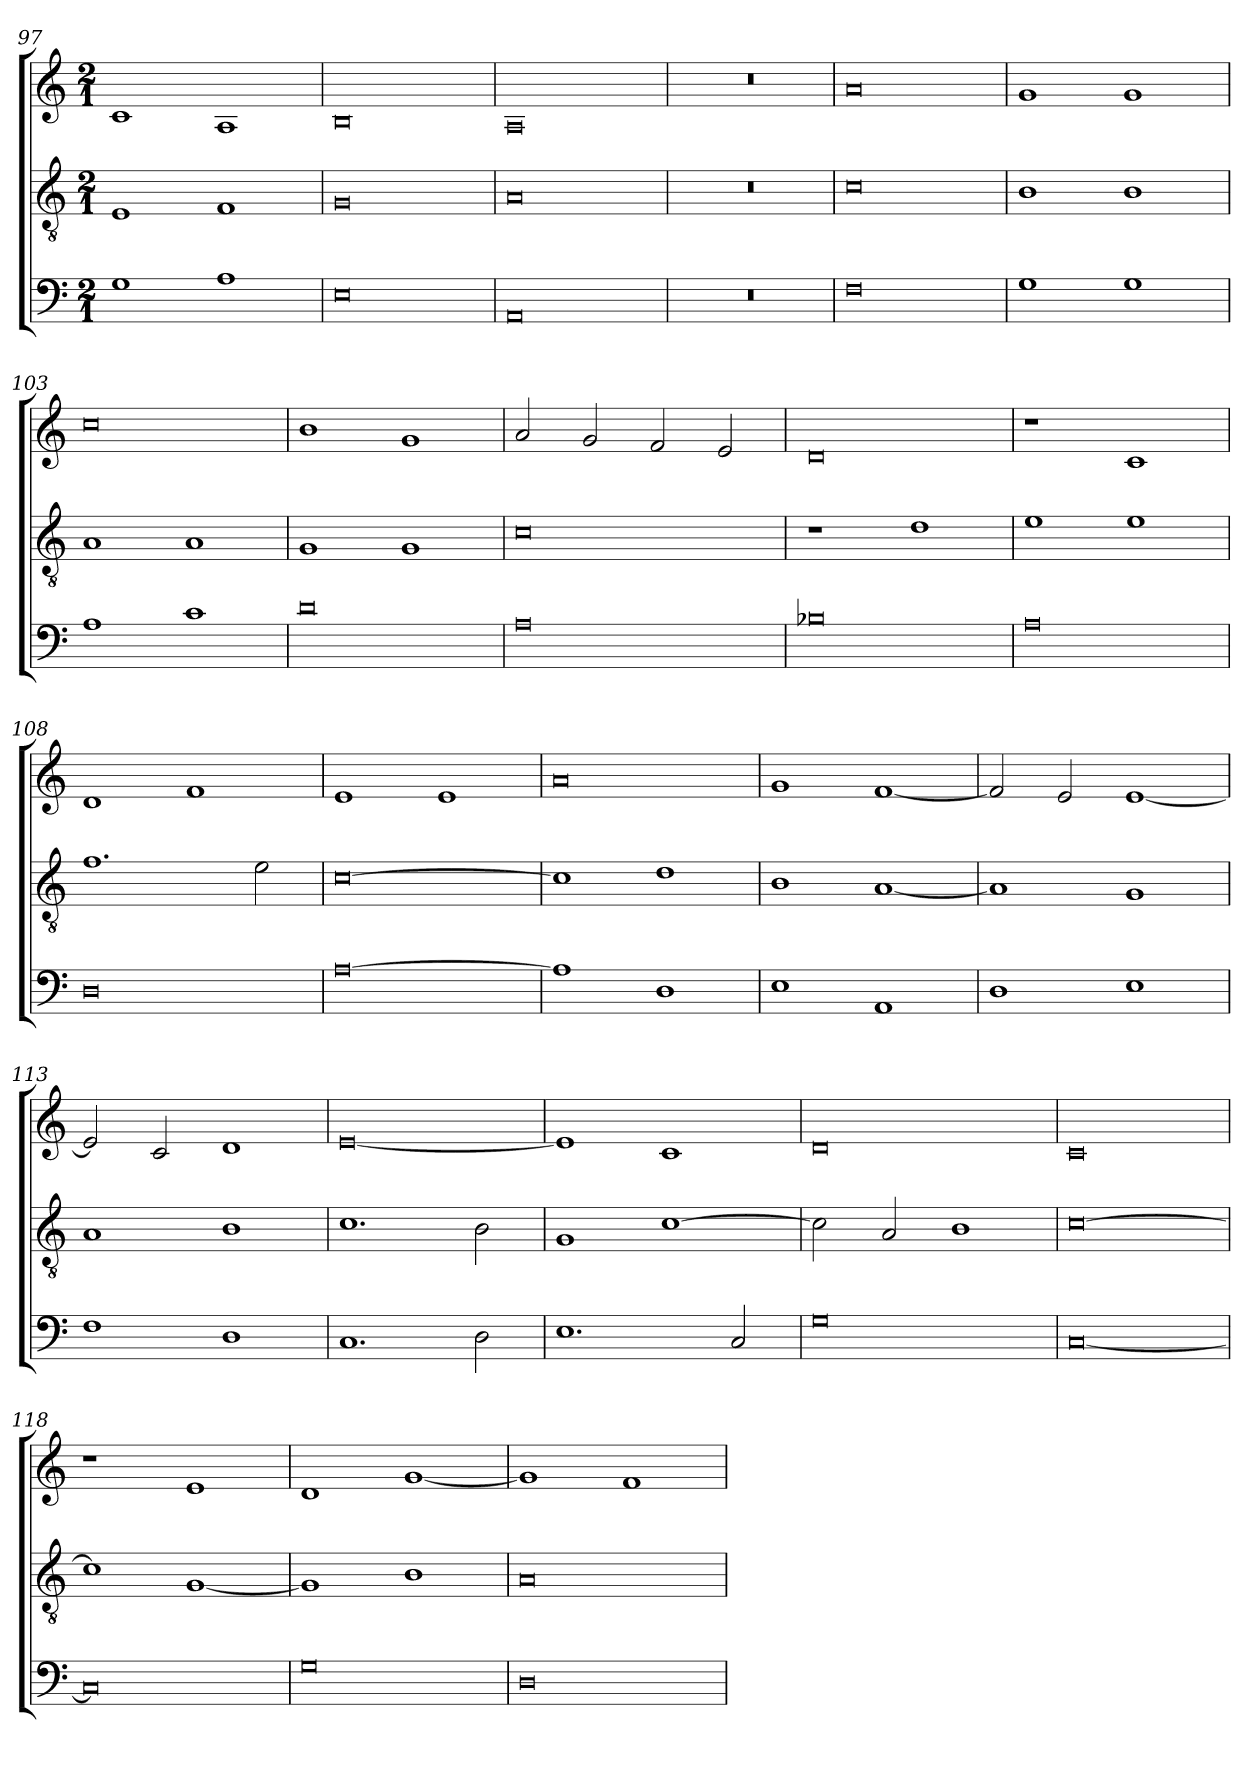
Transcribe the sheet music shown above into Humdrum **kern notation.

**kern	**kern	**kern
*part1	*part1	*part1
*staff3	*staff2	*staff1
*clefF4	*clefGv2	*clefG2
*M2/1	*M2/1	*M2/1
=97	=97	=97
1G	1E	1c
1A	1F	1A
=98	=98	=98
0E	0G	0B
=99	=99	=99
0AA	0A	0A
=100	=100	=100
0r	0r	0r
=101	=101	=101
0F	0c	0a
!!LO:LB:g=z
=102	=102	=102
1G	1B	1g
1G	1B	1g
=103	=103	=103
1A	1A	0cc
1c	1A	.
=104	=104	=104
0d	1G	1b
.	1G	1g
=105	=105	=105
0A	0c	2a
.	.	2g
.	.	2f
.	.	2e
=106	=106	=106
0B-X	1r	0d
.	1d	.
=107	=107	=107
0A	1e	1r
.	1e	1c
!!LO:LB:g=z
=108	=108	=108
0D	1.f	1d
.	.	1f
.	2e	.
=109	=109	=109
[0A	[0c	1e
.	.	1e
=110	=110	=110
1A]	1c]	0a
1D	1d	.
=111	=111	=111
1E	1B	1g
1AA	[1A	[1f
=112	=112	=112
1D	1A]	2f]
.	.	2e
1E	1G	[1e
=113	=113	=113
1F	1A	2e]
.	.	2c
1D	1B	1d
!!LO:LB:g=z
=114	=114	=114
1.C	1.c	[0e
2D	2B	.
=115	=115	=115
1.E	1G	1e]
.	[1c	1c
2C	.	.
=116	=116	=116
0G	2c]	0d
.	2A	.
.	1B	.
=117	=117	=117
[0C	[0c	0c
=118	=118	=118
0C]	1c]	1r
.	[1G	1e
=119	=119	=119
0G	1G]	1d
.	1B	[1g
=120	=120	=120
0D	0A	1g]
.	.	1f
=	=	=
*-	*-	*-
